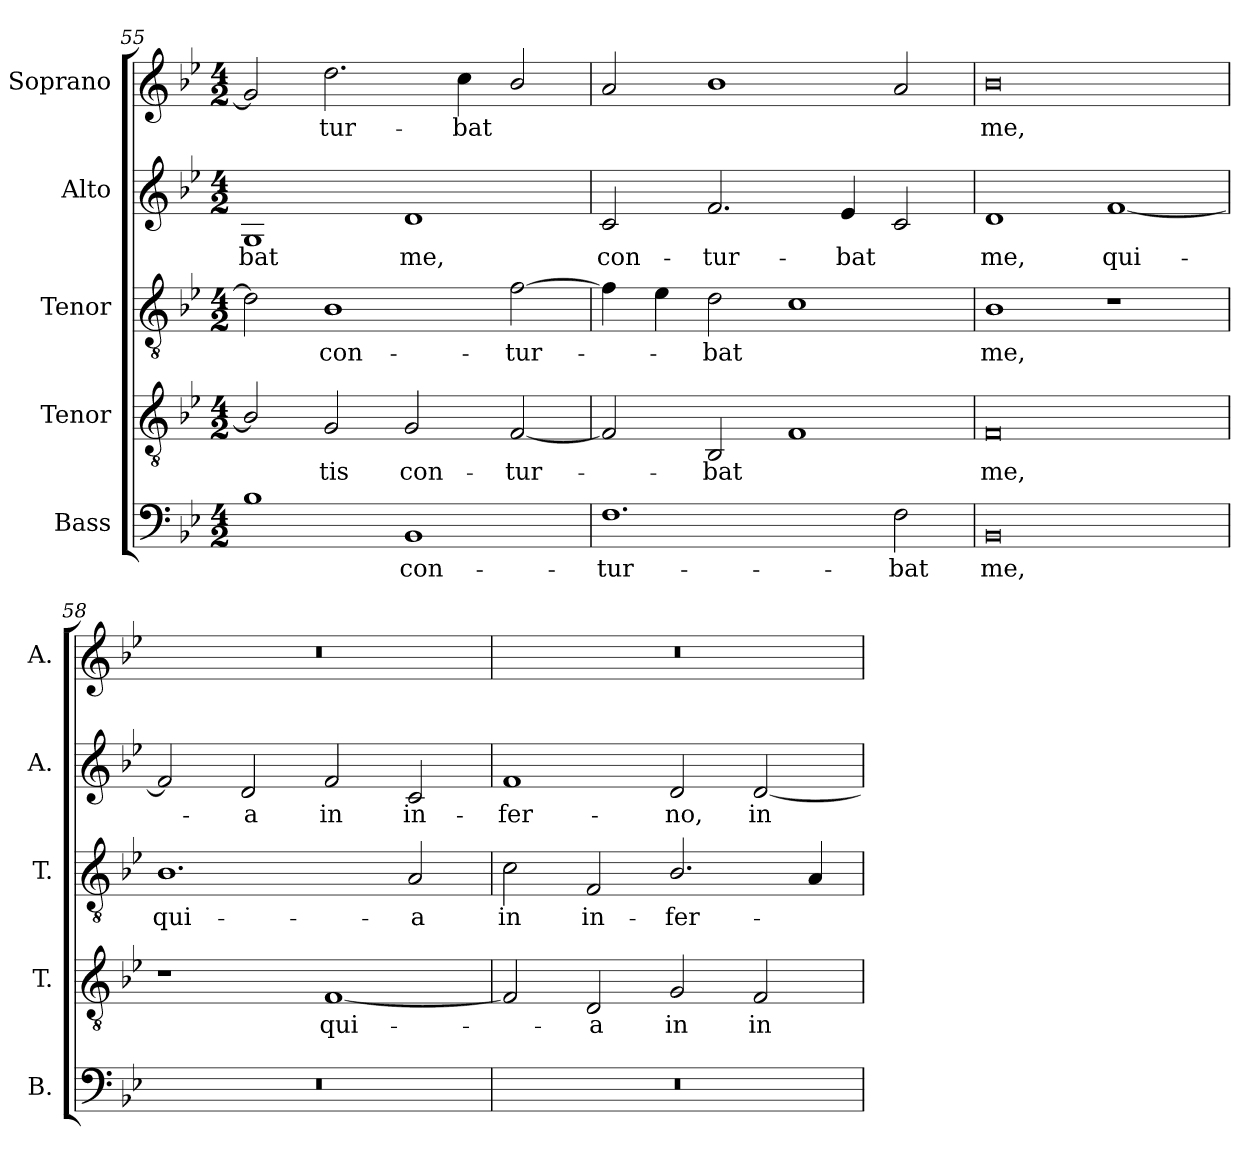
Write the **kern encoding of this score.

**kern	**text	**kern	**text	**kern	**text	**kern	**text	**kern	**text
*part5	*part5	*part4	*part4	*part3	*part3	*part2	*part2	*part1	*part1
*staff5	*staff5	*staff4	*staff4	*staff3	*staff3	*staff2	*staff2	*staff1	*staff1
*I"Bass	*	*I"Tenor	*	*I"Tenor	*	*I"Alto	*	*I"Soprano	*
*I'B.	*	*I'T.	*	*I'T.	*	*I'A.	*	*I'A.	*
!!LO:LB:g=z
*clefF4	*	*clefGv2	*	*clefGv2	*	*clefG2	*	*clefG2	*
*	*	*ITrd7c12	*	*ITrd7c12	*	*	*	*	*
*k[b-e-]	*	*k[b-e-]	*	*k[b-e-]	*	*k[b-e-]	*	*k[b-e-]	*
*B-:	*	*B-:	*	*B-:	*	*B-:	*	*B-:	*
*M4/2	*	*M4/2	*	*M4/2	*	*M4/2	*	*M4/2	*
=55	=55	=55	=55	=55	=55	=55	=55	=55	=55
!	!	!	!	!	!	!	!LO:LY:b:color=#000000	!	!
1B-i	.	2BB-i/]	.	2Di\]	.	1Gi	-bat	2gi/]	.
!	!	!	!LO:LY:b:color=#000000	!	!	!	!	!	!
!	!	!	!	!	!LO:LY:b:color=#000000	!	!	!	!
!	!	!	!	!	!	!	!	!	!LO:LY:b:color=#000000
.	.	2GGi/	-tis	1BB-i	con-	.	.	2.ddi\	-tur-
!	!LO:LY:b:color=#000000	!	!	!	!	!	!	!	!
!	!	!	!LO:LY:b:color=#000000	!	!	!	!	!	!
!	!	!	!	!	!	!	!LO:LY:b:color=#000000	!	!
1BB-i	con-	2GGi/	con-	.	.	1di	me,	.	.
!	!	!	!	!	!	!	!	!	!LO:LY:b:color=#000000
.	.	.	.	.	.	.	.	4cci\	-bat
!	!	!	!LO:LY:b:color=#000000	!	!	!	!	!	!
!	!	!	!	!	!LO:LY:b:color=#000000	!	!	!	!
.	.	[2FFi/	-tur-	[2Fi\	-tur-	.	.	2b-i/	.
=56	=56	=56	=56	=56	=56	=56	=56	=56	=56
!	!LO:LY:b:color=#000000	!	!	!	!	!	!	!	!
!	!	!	!	!	!	!	!LO:LY:b:color=#000000	!	!
1.Fi	-tur-	2FFi/]	.	4Fi\]	.	2ci/	con-	2ai/	.
.	.	.	.	4E-i\	.	.	.	.	.
!	!	!	!LO:LY:b:color=#000000	!	!	!	!	!	!
!	!	!	!	!	!LO:LY:b:color=#000000	!	!	!	!
!	!	!	!	!	!	!	!LO:LY:b:color=#000000	!	!
.	.	2BBB-i/	-bat	2Di\	-bat	2.fi/	-tur-	1b-i	.
.	.	1FFi	.	1Ci	.	.	.	.	.
!	!	!	!	!	!	!	!LO:LY:b:color=#000000	!	!
.	.	.	.	.	.	4e-i/	-bat	.	.
!	!LO:LY:b:color=#000000	!	!	!	!	!	!	!	!
2Fi\	-bat	.	.	.	.	2ci/	.	2ai/	.
=57	=57	=57	=57	=57	=57	=57	=57	=57	=57
!	!LO:LY:b:color=#000000	!	!	!	!	!	!	!	!
!	!	!	!LO:LY:b:color=#000000	!	!	!	!	!	!
!	!	!	!	!	!LO:LY:b:color=#000000	!	!	!	!
!	!	!	!	!	!	!	!LO:LY:b:color=#000000	!	!
!	!	!	!	!	!	!	!	!	!LO:LY:b:color=#000000
0BB-i	me,	0FFi	me,	1BB-i	me,	1di	me,	0b-i	me,
!	!	!	!	!	!	!	!LO:LY:b:color=#000000	!	!
.	.	.	.	1r	.	[1fi	qui-	.	.
=58	=58	=58	=58	=58	=58	=58	=58	=58	=58
!LO:N:vis=1	!	!	!	!	!	!	!	!	!
!	!	!	!	!	!LO:LY:b:color=#000000	!	!	!LO:N:vis=1	!
0r	.	1r	.	1.BB-i	qui-	2fi/]	.	0r	.
!	!	!	!	!	!	!	!LO:LY:b:color=#000000	!	!
.	.	.	.	.	.	2di/	-a	.	.
!	!	!	!LO:LY:b:color=#000000	!	!	!	!	!	!
!	!	!	!	!	!	!	!LO:LY:b:color=#000000	!	!
.	.	[1FFi	qui-	.	.	2fi/	in	.	.
!	!	!	!	!	!LO:LY:b:color=#000000	!	!	!	!
!	!	!	!	!	!	!	!LO:LY:b:color=#000000	!	!
.	.	.	.	2AAi/	-a	2ci/	in-	.	.
=59	=59	=59	=59	=59	=59	=59	=59	=59	=59
!LO:N:vis=1	!	!	!	!	!	!	!	!	!
!	!	!	!	!	!LO:LY:b:color=#000000	!	!	!	!
!	!	!	!	!	!	!	!LO:LY:b:color=#000000	!LO:N:vis=1	!
0r	.	2FFi/]	.	2Ci\	in	1fi	-fer-	0r	.
!	!	!	!LO:LY:b:color=#000000	!	!	!	!	!	!
!	!	!	!	!	!LO:LY:b:color=#000000	!	!	!	!
.	.	2DDi/	-a	2FFi/	in-	.	.	.	.
!	!	!	!LO:LY:b:color=#000000	!	!	!	!	!	!
!	!	!	!	!	!LO:LY:b:color=#000000	!	!	!	!
!	!	!	!	!	!	!	!LO:LY:b:color=#000000	!	!
.	.	2GGi/	in	2.BB-i/	-fer-	2di/	-no,	.	.
!	!	!	!LO:LY:b:color=#000000	!	!	!	!	!	!
!	!	!	!	!	!	!	!LO:LY:b:color=#000000	!	!
.	.	2FFi/	in-	.	.	[2di/	in	.	.
.	.	.	.	4AAi/	.	.	.	.	.
=	=	=	=	=	=	=	=	=	=
*-	*-	*-	*-	*-	*-	*-	*-	*-	*-
